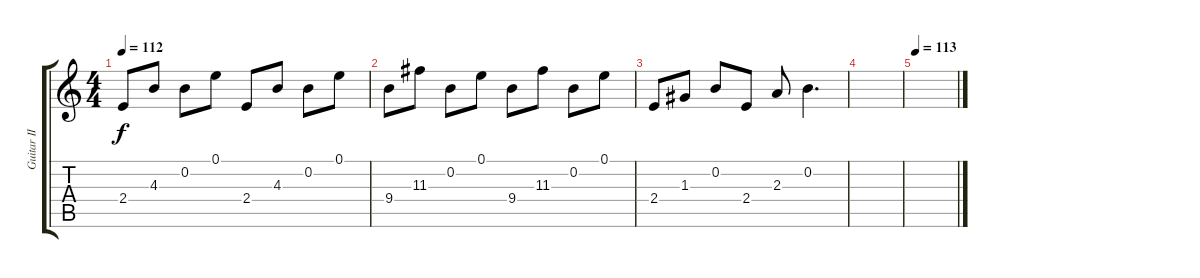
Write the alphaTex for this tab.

\track ("Guitar II" "Guitar II") {instrument distortionguitar}
\staff {score tabs}
\tuning (E4 B3 G3 D3 A2 E2) {hide}
\ts (4 4)
\tempo 112
\clef g2
\ks c
2.4.8{dy f} 4.3.8 0.2.8 0.1.8 2.4.8 4.3.8 0.2.8 0.1.8 |
9.4.8 11.3.8 0.2.8 0.1.8 9.4.8 11.3.8 0.2.8 0.1.8 |
2.4.8 1.3.8 0.2.8 2.4.8 2.3.8 0.2.4{d} |
|
\tempo 113
